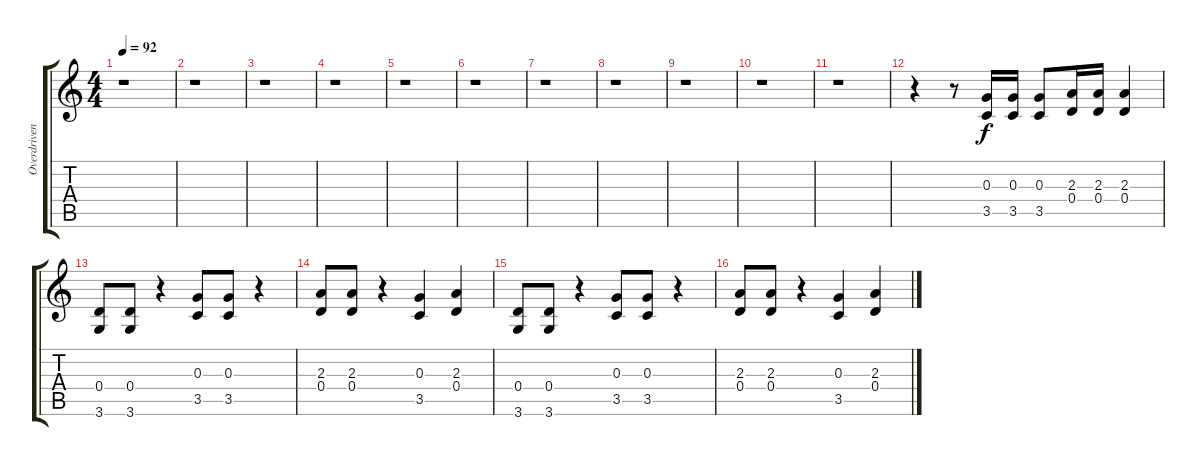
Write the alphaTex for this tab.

\track ("Overdriven Guitar" "Overdriven") {instrument overdrivenguitar}
\staff {score tabs}
\tuning (E4 B3 G3 D3 A2 E2) {hide}
\ts (4 4)
\tempo 92
\clef g2
\ks c
r.1{dy f} |
r.1 |
r.1 |
r.1 |
r.1 |
r.1 |
r.1 |
r.1 |
r.1 |
r.1 |
r.1 |
r.4 r.8 (0.3 3.5).16 (0.3 3.5).16 (0.3 3.5).8 (2.3 0.4).16 (2.3 0.4).16 (2.3 0.4).4 |
(0.4 3.6).8 (0.4 3.6).8 r.4 (0.3 3.5).8 (0.3 3.5).8 r.4 |
(2.3 0.4).8 (2.3 0.4).8 r.4 (0.3 3.5).4 (2.3 0.4).4 |
(0.4 3.6).8 (0.4 3.6).8 r.4 (0.3 3.5).8 (0.3 3.5).8 r.4 |
(2.3 0.4).8 (2.3 0.4).8 r.4 (0.3 3.5).4 (2.3 0.4).4
